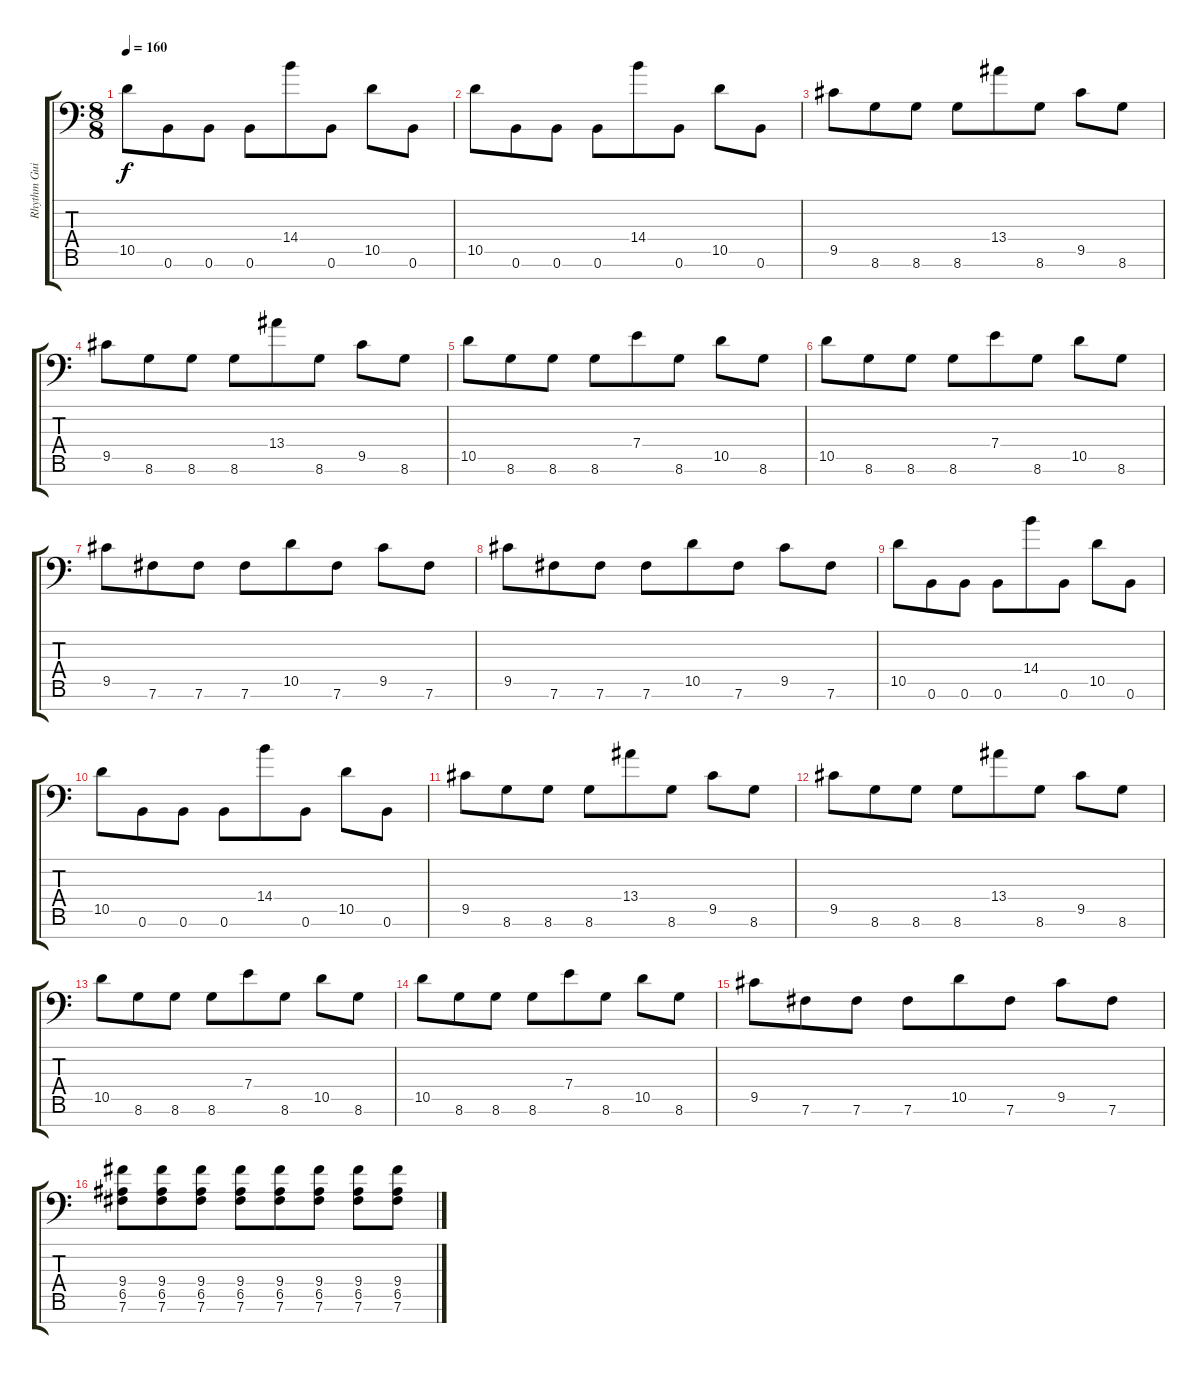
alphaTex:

\track ("Rhythm Guitar 2" "Rhythm Gui") {instrument distortionguitar}
\staff {score tabs}
\tuning (B3 G3 D3 A2 E2 B1 Gb1) {hide}
\ts (8 8)
\tempo 160
\clef f4
\ks c
10.5.8{dy f} 0.6.8 0.6.8 0.6.8 14.4.8 0.6.8 10.5.8 0.6.8 |
10.5.8 0.6.8 0.6.8 0.6.8 14.4.8 0.6.8 10.5.8 0.6.8 |
9.5.8 8.6.8 8.6.8 8.6.8 13.4.8 8.6.8 9.5.8 8.6.8 |
9.5.8 8.6.8 8.6.8 8.6.8 13.4.8 8.6.8 9.5.8 8.6.8 |
10.5.8 8.6.8 8.6.8 8.6.8 7.4.8 8.6.8 10.5.8 8.6.8 |
10.5.8 8.6.8 8.6.8 8.6.8 7.4.8 8.6.8 10.5.8 8.6.8 |
9.5.8 7.6.8 7.6.8 7.6.8 10.5.8 7.6.8 9.5.8 7.6.8 |
9.5.8 7.6.8 7.6.8 7.6.8 10.5.8 7.6.8 9.5.8 7.6.8 |
10.5.8 0.6.8 0.6.8 0.6.8 14.4.8 0.6.8 10.5.8 0.6.8 |
10.5.8 0.6.8 0.6.8 0.6.8 14.4.8 0.6.8 10.5.8 0.6.8 |
9.5.8 8.6.8 8.6.8 8.6.8 13.4.8 8.6.8 9.5.8 8.6.8 |
9.5.8 8.6.8 8.6.8 8.6.8 13.4.8 8.6.8 9.5.8 8.6.8 |
10.5.8 8.6.8 8.6.8 8.6.8 7.4.8 8.6.8 10.5.8 8.6.8 |
10.5.8 8.6.8 8.6.8 8.6.8 7.4.8 8.6.8 10.5.8 8.6.8 |
9.5.8 7.6.8 7.6.8 7.6.8 10.5.8 7.6.8 9.5.8 7.6.8 |
(9.4 6.5 7.6).8 (9.4 6.5 7.6).8 (9.4 6.5 7.6).8 (9.4 6.5 7.6).8 (9.4 6.5 7.6).8 (9.4 6.5 7.6).8 (9.4 6.5 7.6).8 (9.4 6.5 7.6).8
